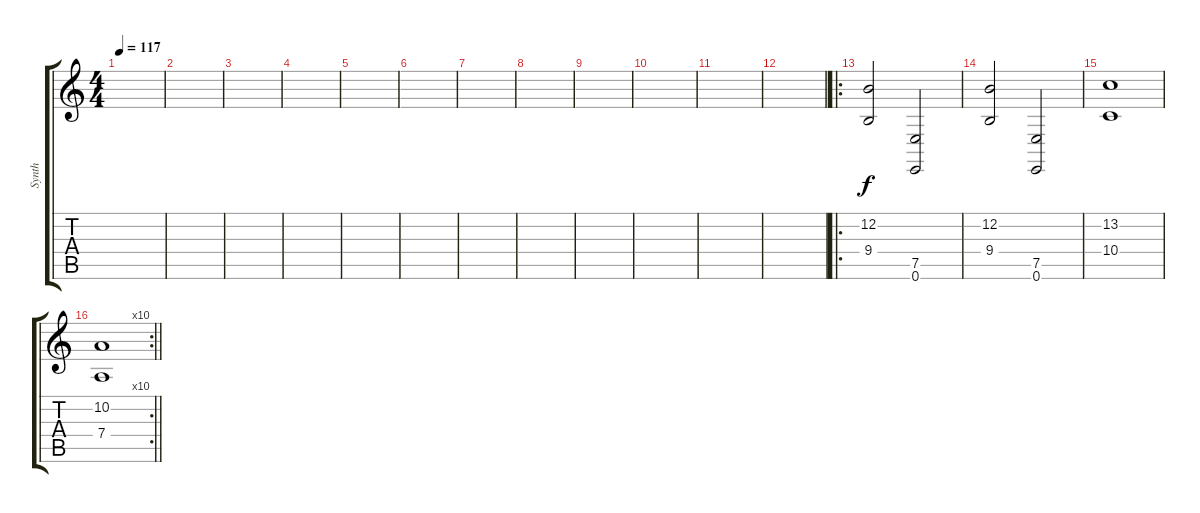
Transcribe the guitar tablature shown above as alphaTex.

\track ("Synth" "Synth") {instrument synthstrings2}
\staff {score tabs}
\tuning (E4 B3 G3 D3 A2 E2) {hide}
\ts (4 4)
\tempo 117
\clef g2
\ks c
|
|
|
|
|
|
|
|
|
|
|
|
\ro
(12.2 9.4).2 (7.5 0.6).2 |
(12.2 9.4).2 (7.5 0.6).2 |
(13.2 10.4).1 |
\rc 10
\barLineRight lightlight
(10.2 7.4).1
